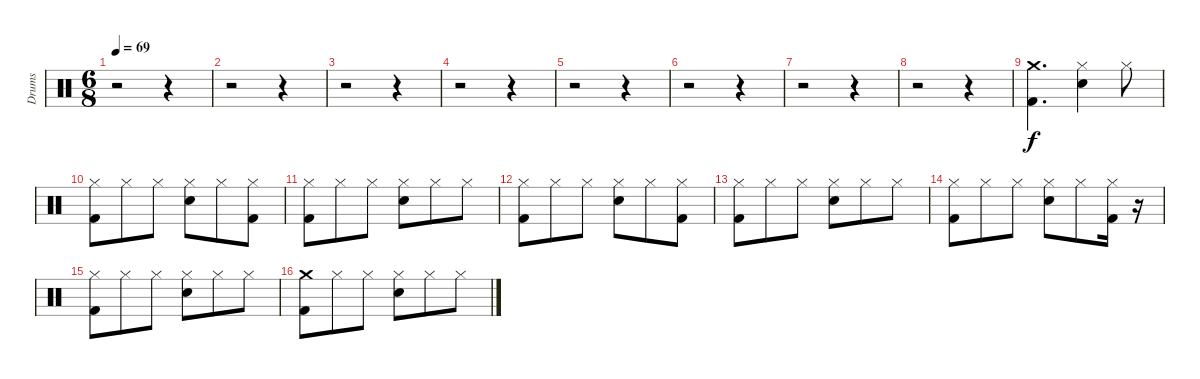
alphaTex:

\track ("Drums" "Drums") {instrument percussion}
\staff {score}
\articulation defaults
\ts (6 8)
\tempo 69
\clef neutral
\ks c
r.2{dy f} r.4 |
r.2 r.4 |
r.2 r.4 |
r.2 r.4 |
r.2 r.4 |
r.2 r.4 |
r.2 r.4 |
r.2 r.4 |
("Kick (hit) 2" "Crash medium (hit)").4{d} ("Snare (hit) 2" "Hi-Hat (closed)").4 "Hi-Hat (closed)".8 |
("Kick (hit) 2" "Hi-Hat (closed)").8 "Hi-Hat (closed)".8 "Hi-Hat (closed)".8 ("Snare (hit) 2" "Hi-Hat (closed)").8 "Hi-Hat (closed)".8 ("Kick (hit) 2" "Hi-Hat (closed)").8 |
("Kick (hit) 2" "Hi-Hat (closed)").8 "Hi-Hat (closed)".8 "Hi-Hat (closed)".8 ("Snare (hit) 2" "Hi-Hat (closed)").8 "Hi-Hat (closed)".8 "Hi-Hat (closed)".8 |
("Kick (hit) 2" "Hi-Hat (closed)").8 "Hi-Hat (closed)".8 "Hi-Hat (closed)".8 ("Snare (hit) 2" "Hi-Hat (closed)").8 "Hi-Hat (closed)".8 ("Kick (hit) 2" "Hi-Hat (closed)").8 |
("Kick (hit) 2" "Hi-Hat (closed)").8 "Hi-Hat (closed)".8 "Hi-Hat (closed)".8 ("Snare (hit) 2" "Hi-Hat (closed)").8 "Hi-Hat (closed)".8 "Hi-Hat (closed)".8 |
("Kick (hit) 2" "Hi-Hat (closed)").8 "Hi-Hat (closed)".8 "Hi-Hat (closed)".8 ("Snare (hit) 2" "Hi-Hat (closed)").8 "Hi-Hat (closed)".8 ("Kick (hit) 2" "Hi-Hat (closed)").16 r.16 |
("Kick (hit) 2" "Hi-Hat (closed)").8 "Hi-Hat (closed)".8 "Hi-Hat (closed)".8 ("Snare (hit) 2" "Hi-Hat (closed)").8 "Hi-Hat (closed)".8 "Hi-Hat (closed)".8 |
("Crash medium (hit)" "Kick (hit) 2").8 "Hi-Hat (closed)".8 "Hi-Hat (closed)".8 ("Snare (hit) 2" "Hi-Hat (closed)").8 "Hi-Hat (closed)".8 "Hi-Hat (closed)".8
